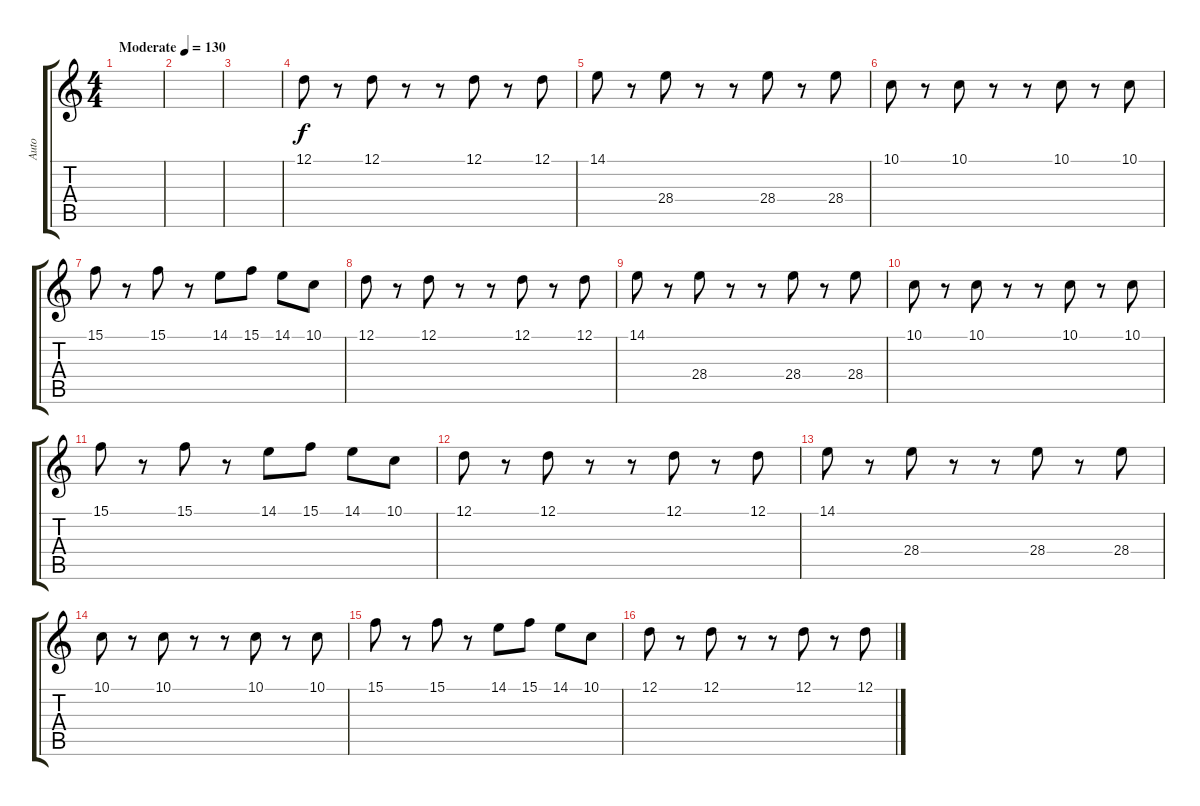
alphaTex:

\track ("Auto" "Auto") {instrument orchestrahit}
\staff {score tabs}
\tuning (D4 A3 F3 C3 G2 C2) {hide}
\ts (4 4)
\tempo (130 "Moderate")
\clef g2
\ks c
|
|
|
12.1.8 r.8 12.1.8 r.8 r.8 12.1.8 r.8 12.1.8 |
14.1.8 r.8 28.4.8 r.8 r.8 28.4.8 r.8 28.4.8 |
10.1.8 r.8 10.1.8 r.8 r.8 10.1.8 r.8 10.1.8 |
15.1.8 r.8 15.1.8 r.8 14.1.8 15.1.8 14.1.8 10.1.8 |
12.1.8 r.8 12.1.8 r.8 r.8 12.1.8 r.8 12.1.8 |
14.1.8 r.8 28.4.8 r.8 r.8 28.4.8 r.8 28.4.8 |
10.1.8 r.8 10.1.8 r.8 r.8 10.1.8 r.8 10.1.8 |
15.1.8 r.8 15.1.8 r.8 14.1.8 15.1.8 14.1.8 10.1.8 |
12.1.8 r.8 12.1.8 r.8 r.8 12.1.8 r.8 12.1.8 |
14.1.8 r.8 28.4.8 r.8 r.8 28.4.8 r.8 28.4.8 |
10.1.8 r.8 10.1.8 r.8 r.8 10.1.8 r.8 10.1.8 |
15.1.8 r.8 15.1.8 r.8 14.1.8 15.1.8 14.1.8 10.1.8 |
12.1.8 r.8 12.1.8 r.8 r.8 12.1.8 r.8 12.1.8
